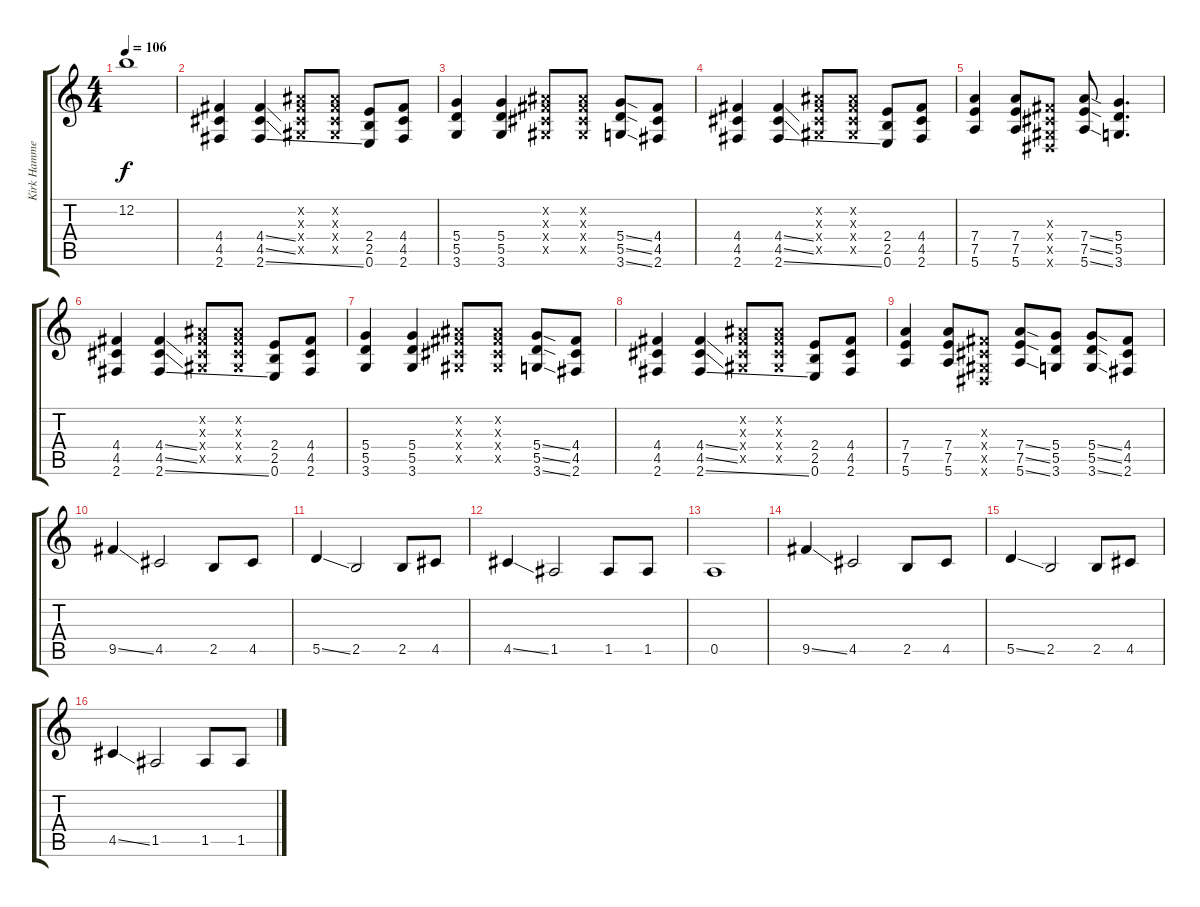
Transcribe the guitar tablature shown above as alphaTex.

\track ("Kirk Hammett" "Kirk Hamme") {instrument distortionguitar}
\staff {score tabs}
\tuning (E4 B3 G3 D3 A2 E2) {hide}
\ts (4 4)
\tempo 106
\clef g2
\ks c
12.2{t}.1{dy f} |
(4.4 4.5 2.6).4 (4.4{ss} 4.5{ss} 2.6{ss}).4 (-1.2{x} -1.3{x} -1.4{x} -1.5{x}).8 (-1.2{x} -1.3{x} -1.4{x} -1.5{x}).8 (2.4 2.5 0.6).8 (4.4 4.5 2.6).8 |
(5.4 5.5 3.6).4 (5.4 5.5 3.6).4 (-1.2{x} -1.3{x} -1.4{x} -1.5{x}).8 (-1.2{x} -1.3{x} -1.4{x} -1.5{x}).8 (5.4{ss} 5.5{ss} 3.6{ss}).8 (4.4 4.5 2.6).8 |
(4.4 4.5 2.6).4 (4.4{ss} 4.5{ss} 2.6{ss}).4 (-1.2{x} -1.3{x} -1.4{x} -1.5{x}).8 (-1.2{x} -1.3{x} -1.4{x} -1.5{x}).8 (2.4 2.5 0.6).8 (4.4 4.5 2.6).8 |
(7.4 7.5 5.6).4 (7.4 7.5 5.6).8 (-1.3{x} -1.4{x} -1.5{x} -1.6{x}).8 (7.4{ss} 7.5{ss} 5.6{ss}).8 (5.4 5.5 3.6).4{d} |
(4.4 4.5 2.6).4 (4.4{ss} 4.5{ss} 2.6{ss}).4 (-1.2{x} -1.3{x} -1.4{x} -1.5{x}).8 (-1.2{x} -1.3{x} -1.4{x} -1.5{x}).8 (2.4 2.5 0.6).8 (4.4 4.5 2.6).8 |
(5.4 5.5 3.6).4 (5.4 5.5 3.6).4 (-1.2{x} -1.3{x} -1.4{x} -1.5{x}).8 (-1.2{x} -1.3{x} -1.4{x} -1.5{x}).8 (5.4{ss} 5.5{ss} 3.6{ss}).8 (4.4 4.5 2.6).8 |
(4.4 4.5 2.6).4 (4.4{ss} 4.5{ss} 2.6{ss}).4 (-1.2{x} -1.3{x} -1.4{x} -1.5{x}).8 (-1.2{x} -1.3{x} -1.4{x} -1.5{x}).8 (2.4 2.5 0.6).8 (4.4 4.5 2.6).8 |
(7.4 7.5 5.6).4 (7.4 7.5 5.6).8 (-1.3{x} -1.4{x} -1.5{x} -1.6{x}).8 (7.4{ss} 7.5{ss} 5.6{ss}).8 (5.4 5.5 3.6).8 (5.4{ss} 5.5{ss} 3.6{ss}).8 (4.4 4.5 2.6).8 |
9.5{ss}.4 4.5.2 2.5.8 4.5.8 |
5.5{ss}.4 2.5.2 2.5.8 4.5.8 |
4.5{ss}.4 1.5.2 1.5.8 1.5.8 |
0.5.1 |
9.5{ss}.4 4.5.2 2.5.8 4.5.8 |
5.5{ss}.4 2.5.2 2.5.8 4.5.8 |
4.5{ss}.4 1.5.2 1.5.8 1.5.8
